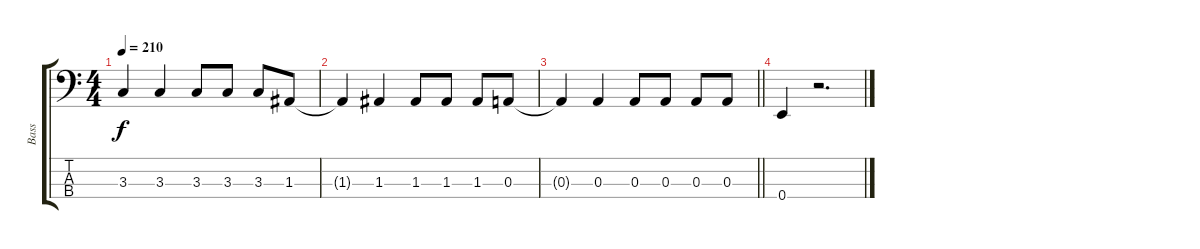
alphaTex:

\track ("Bass" "Bass") {instrument electricbasspick}
\staff {score tabs}
\tuning (G2 D2 A1 E1) {hide}
\ts (4 4)
\tempo 210
\clef f4
\ks c
3.3{t}.4{dy f} 3.3.4 3.3.8 3.3.8 3.3.8 1.3.8 |
1.3{t}.4 1.3.4 1.3.8 1.3.8 1.3.8 0.3.8 |
\barLineRight lightlight
0.3{t}.4 0.3.4 0.3.8 0.3.8 0.3.8 0.3.8 |
0.4.4 r.2{d}
